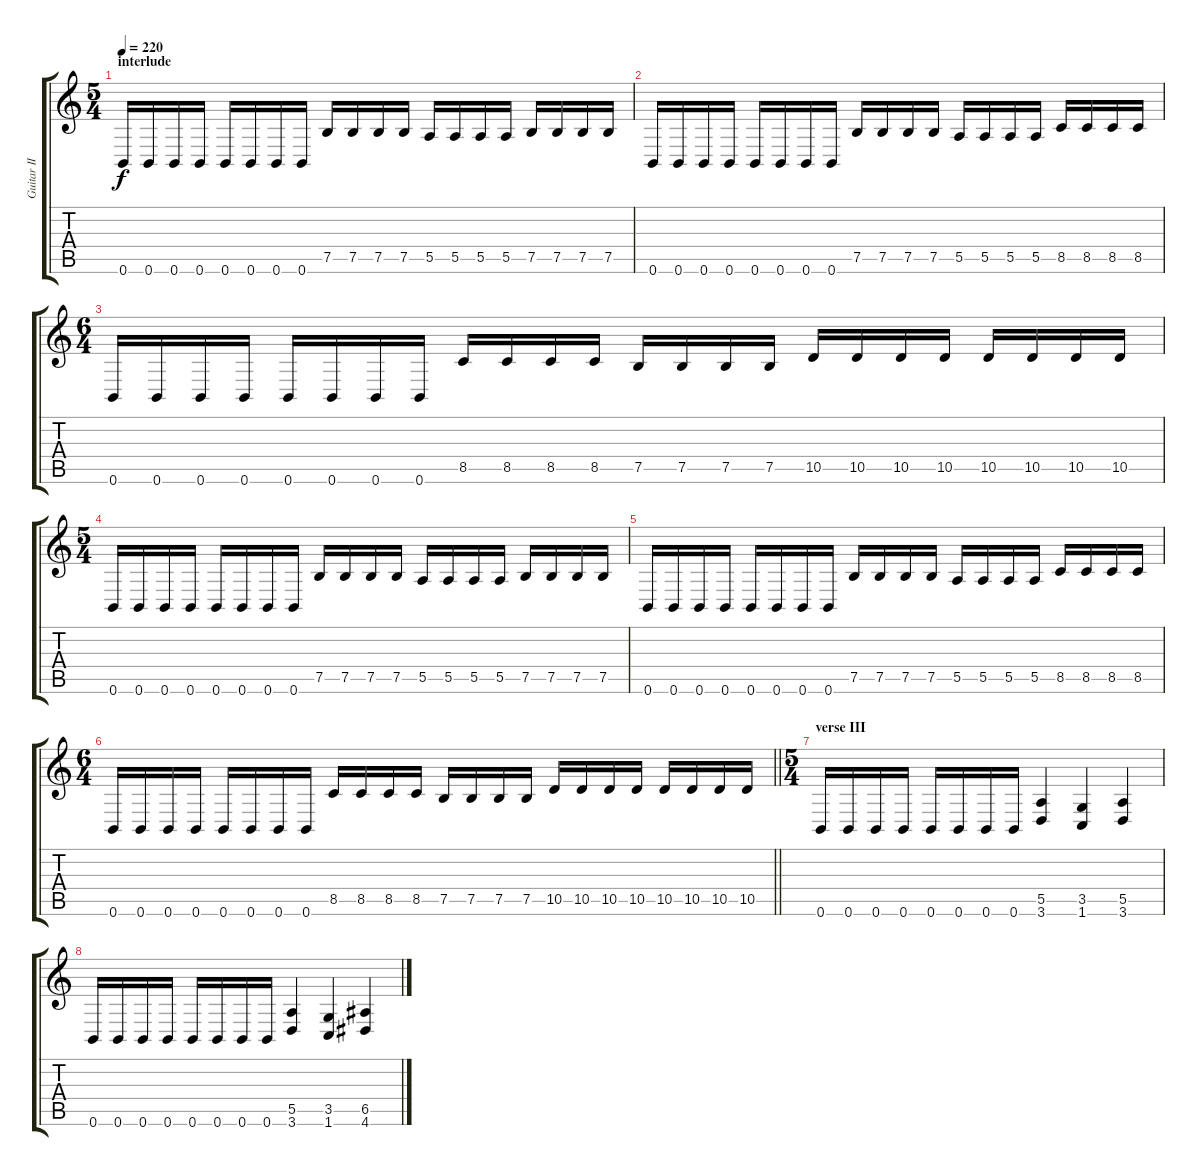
\track ("Guitar II" "Guitar II") {instrument distortionguitar}
\staff {score tabs}
\tuning (B3 Gb3 D3 A2 E2 B1) {hide}
\ts (5 4)
\section ("" "interlude")
\tempo 220
\clef g2
\ks c
0.6.16{dy f} 0.6.16 0.6.16 0.6.16 0.6.16 0.6.16 0.6.16 0.6.16 7.5.16 7.5.16 7.5.16 7.5.16 5.5.16 5.5.16 5.5.16 5.5.16 7.5.16 7.5.16 7.5.16 7.5.16 |
0.6.16 0.6.16 0.6.16 0.6.16 0.6.16 0.6.16 0.6.16 0.6.16 7.5.16 7.5.16 7.5.16 7.5.16 5.5.16 5.5.16 5.5.16 5.5.16 8.5.16 8.5.16 8.5.16 8.5.16 |
\ts (6 4)
0.6.16 0.6.16 0.6.16 0.6.16 0.6.16 0.6.16 0.6.16 0.6.16 8.5.16 8.5.16 8.5.16 8.5.16 7.5.16 7.5.16 7.5.16 7.5.16 10.5.16 10.5.16 10.5.16 10.5.16 10.5.16 10.5.16 10.5.16 10.5.16 |
\ts (5 4)
0.6.16 0.6.16 0.6.16 0.6.16 0.6.16 0.6.16 0.6.16 0.6.16 7.5.16 7.5.16 7.5.16 7.5.16 5.5.16 5.5.16 5.5.16 5.5.16 7.5.16 7.5.16 7.5.16 7.5.16 |
0.6.16 0.6.16 0.6.16 0.6.16 0.6.16 0.6.16 0.6.16 0.6.16 7.5.16 7.5.16 7.5.16 7.5.16 5.5.16 5.5.16 5.5.16 5.5.16 8.5.16 8.5.16 8.5.16 8.5.16 |
\ts (6 4)
\barLineRight lightlight
0.6.16 0.6.16 0.6.16 0.6.16 0.6.16 0.6.16 0.6.16 0.6.16 8.5.16 8.5.16 8.5.16 8.5.16 7.5.16 7.5.16 7.5.16 7.5.16 10.5.16 10.5.16 10.5.16 10.5.16 10.5.16 10.5.16 10.5.16 10.5.16 |
\ts (5 4)
\section ("" "verse III")
0.6.16 0.6.16 0.6.16 0.6.16 0.6.16 0.6.16 0.6.16 0.6.16 (5.5 3.6).4 (3.5 1.6).4 (5.5 3.6).4 |
0.6.16 0.6.16 0.6.16 0.6.16 0.6.16 0.6.16 0.6.16 0.6.16 (5.5 3.6).4 (3.5 1.6).4 (6.5 4.6).4
